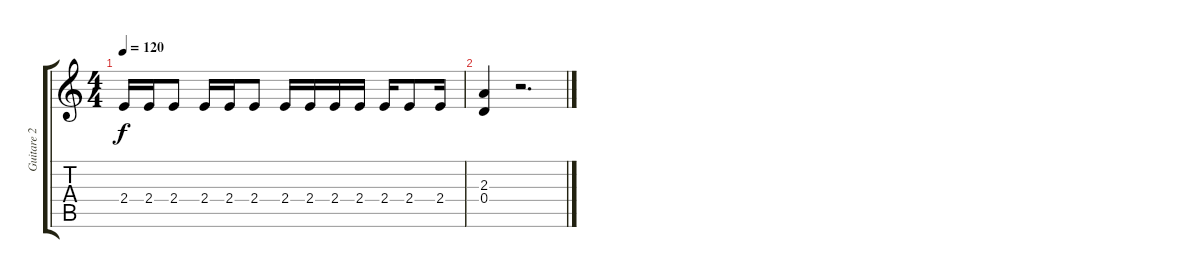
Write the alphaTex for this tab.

\track ("Guitare 2" "Guitare 2") {instrument overdrivenguitar}
\staff {score tabs}
\tuning (E4 B3 G3 D3 A2 E2) {hide}
\ts (4 4)
\tempo 120
\clef g2
\ks c
2.4.16{dy f} 2.4.16 2.4.8 2.4.16 2.4.16 2.4.8 2.4.16 2.4.16 2.4.16 2.4.16 2.4.16 2.4.8 2.4.16 |
(2.3 0.4).4 r.2{d}
